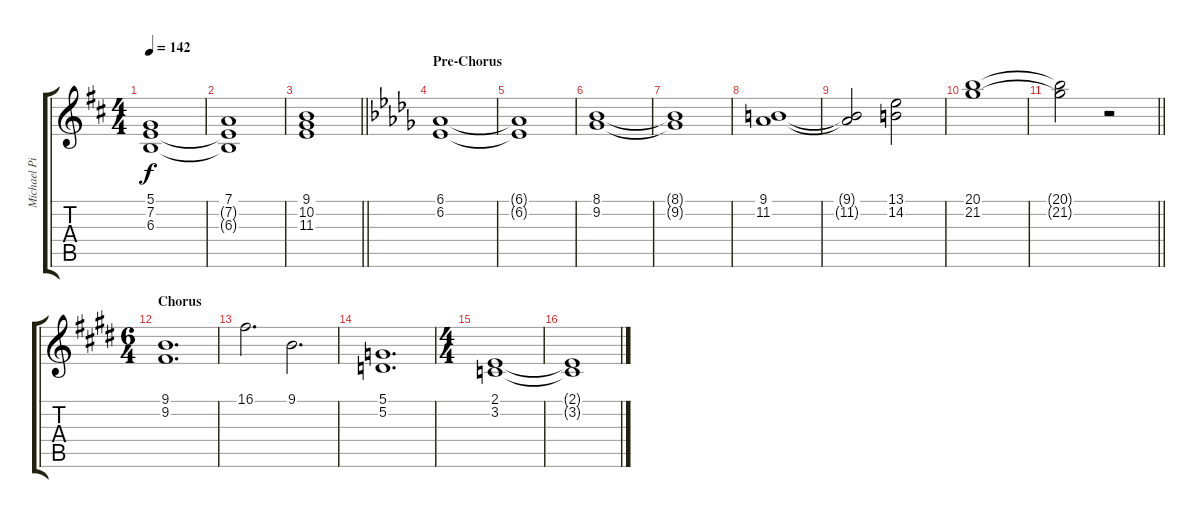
\track ("Michael Pinella (string)" "Michael Pi") {instrument stringensemble1}
\staff {score tabs}
\tuning (D4 A3 F3 C3 G2 D2) {hide}
\ts (4 4)
\tempo 142
\clef g2
\ks bminor
(5.1{t} 7.2{t} 6.3{t}).1{dy f} |
(7.1 7.2{t} 6.3{t}).1 |
\barLineRight lightlight
(9.1 10.2 11.3).1 |
\section ("" "Pre-Chorus")
\ks bbminor
(6.1 6.2).1 |
(6.1{t} 6.2{t}).1 |
(8.1 9.2).1 |
(8.1{t} 9.2{t}).1 |
(9.1 11.2).1 |
(9.1{t} 11.2{t}).2 (13.1 14.2).2 |
(20.1 21.2).1 |
\barLineRight lightlight
(20.1{t} 21.2{t}).2 r.2 |
\ts (6 4)
\section ("" "Chorus")
\ks c#minor
(9.1 9.2).1{d} |
16.1.2{d} 9.1.2{d} |
(5.1 5.2).1{d} |
\ts (4 4)
(2.1 3.2).1 |
(2.1{t} 3.2{t}).1
